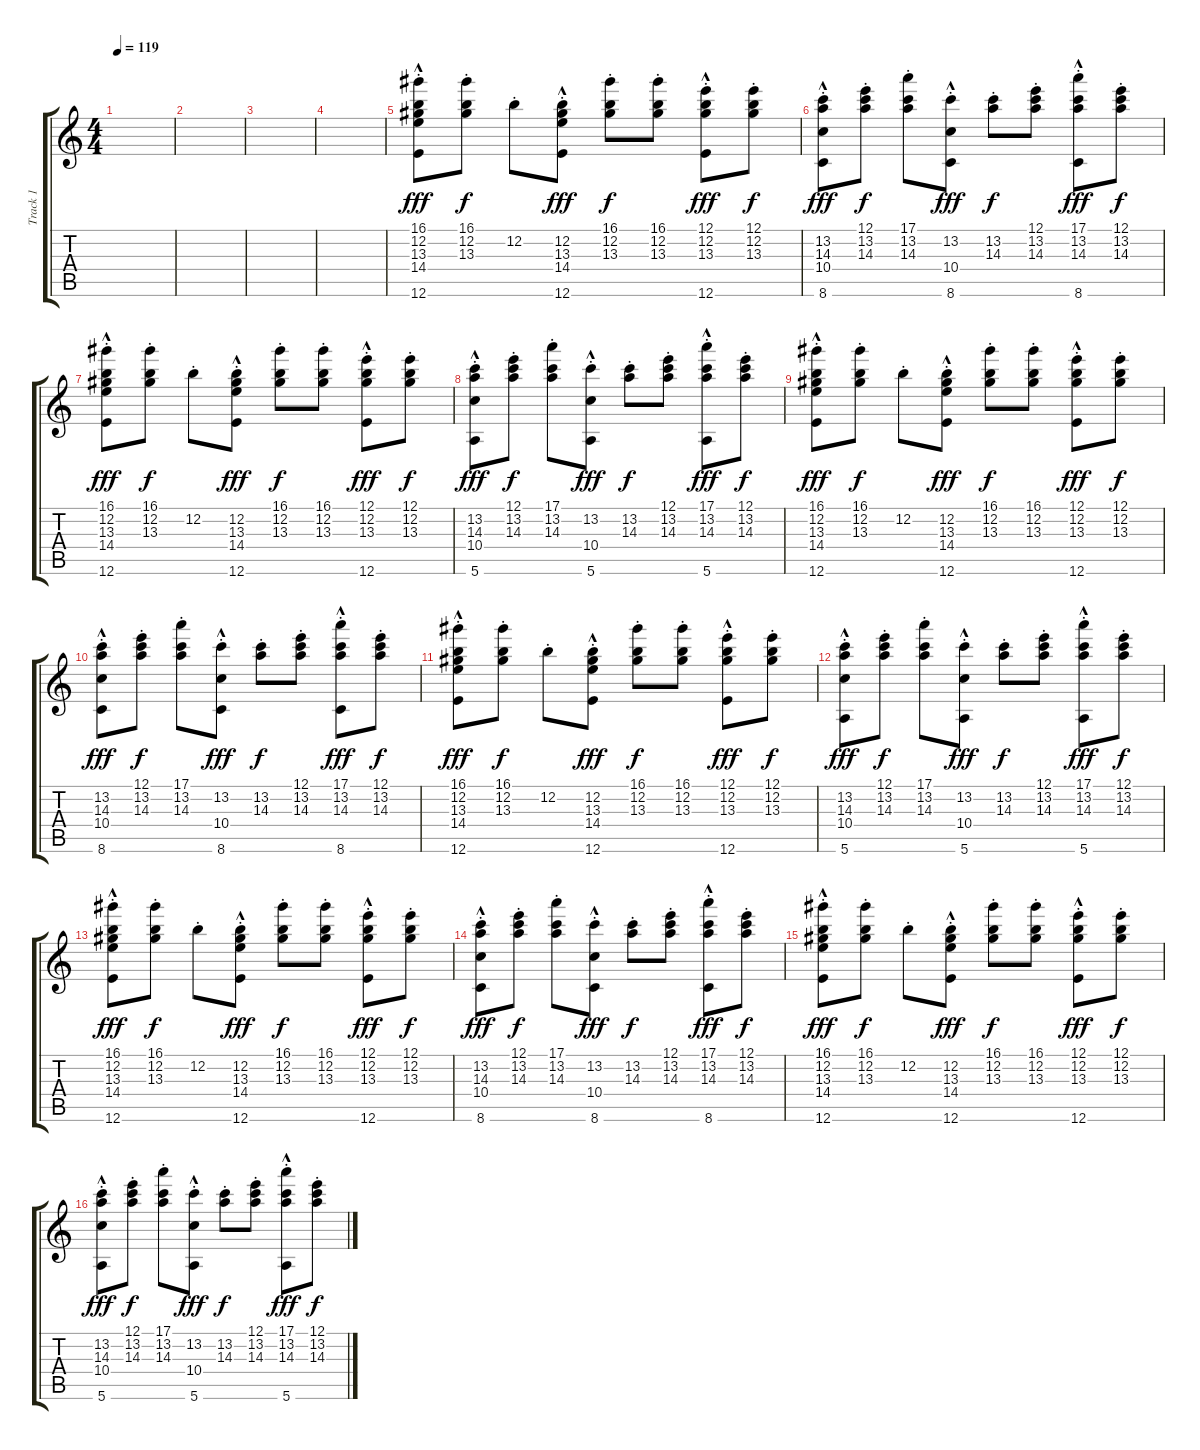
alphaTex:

\track ("Track 1" "Track 1") {instrument electricguitarmuted}
\staff {score tabs}
\tuning (E4 B3 G3 D3 A2 E2) {hide}
\ts (4 4)
\tempo 119
\clef g2
\ks c
|
|
|
|
(16.1{st} 12.2{st} 13.3{st} 14.4 12.6{hac}).8{dy fff} (16.1{st} 12.2{st} 13.3{st}).8{dy f} 12.2{st}.8 (12.2{st} 13.3{st} 14.4 12.6{hac}).8{dy fff} (16.1{st} 12.2{st} 13.3{st}).8{dy f} (16.1{st} 12.2{st} 13.3{st}).8 (12.1{st} 12.2{st} 13.3{st} 12.6{hac}).8{dy fff} (12.1{st} 12.2{st} 13.3{st}).8{dy f} |
(13.2{st} 14.3{st} 10.4 8.6{hac}).8{dy fff} (12.1{st} 13.2{st} 14.3{st}).8{dy f} (17.1{st} 13.2{st} 14.3{st}).8 (13.2{st} 10.4 8.6{hac}).8{dy fff} (13.2{st} 14.3{st}).8{dy f} (12.1{st} 13.2{st} 14.3{st}).8 (17.1{st} 13.2{st} 14.3{st} 8.6{hac}).8{dy fff} (12.1{st} 13.2{st} 14.3{st}).8{dy f} |
(16.1{st} 12.2{st} 13.3{st} 14.4 12.6{hac}).8{dy fff} (16.1{st} 12.2{st} 13.3{st}).8{dy f} 12.2{st}.8 (12.2{st} 13.3{st} 14.4 12.6{hac}).8{dy fff} (16.1{st} 12.2{st} 13.3{st}).8{dy f} (16.1{st} 12.2{st} 13.3{st}).8 (12.1{st} 12.2{st} 13.3{st} 12.6{hac}).8{dy fff} (12.1{st} 12.2{st} 13.3{st}).8{dy f} |
(13.2{st} 14.3{st} 10.4 5.6{hac}).8{dy fff} (12.1{st} 13.2{st} 14.3{st}).8{dy f} (17.1{st} 13.2{st} 14.3{st}).8 (13.2{st} 10.4 5.6{hac}).8{dy fff} (13.2{st} 14.3{st}).8{dy f} (12.1{st} 13.2{st} 14.3{st}).8 (17.1{st} 13.2{st} 14.3{st} 5.6{hac}).8{dy fff} (12.1{st} 13.2{st} 14.3{st}).8{dy f} |
(16.1{st} 12.2{st} 13.3{st} 14.4 12.6{hac}).8{dy fff} (16.1{st} 12.2{st} 13.3{st}).8{dy f} 12.2{st}.8 (12.2{st} 13.3{st} 14.4 12.6{hac}).8{dy fff} (16.1{st} 12.2{st} 13.3{st}).8{dy f} (16.1{st} 12.2{st} 13.3{st}).8 (12.1{st} 12.2{st} 13.3{st} 12.6{hac}).8{dy fff} (12.1{st} 12.2{st} 13.3{st}).8{dy f} |
(13.2{st} 14.3{st} 10.4 8.6{hac}).8{dy fff} (12.1{st} 13.2{st} 14.3{st}).8{dy f} (17.1{st} 13.2{st} 14.3{st}).8 (13.2{st} 10.4 8.6{hac}).8{dy fff} (13.2{st} 14.3{st}).8{dy f} (12.1{st} 13.2{st} 14.3{st}).8 (17.1{st} 13.2{st} 14.3{st} 8.6{hac}).8{dy fff} (12.1{st} 13.2{st} 14.3{st}).8{dy f} |
(16.1{st} 12.2{st} 13.3{st} 14.4 12.6{hac}).8{dy fff} (16.1{st} 12.2{st} 13.3{st}).8{dy f} 12.2{st}.8 (12.2{st} 13.3{st} 14.4 12.6{hac}).8{dy fff} (16.1{st} 12.2{st} 13.3{st}).8{dy f} (16.1{st} 12.2{st} 13.3{st}).8 (12.1{st} 12.2{st} 13.3{st} 12.6{hac}).8{dy fff} (12.1{st} 12.2{st} 13.3{st}).8{dy f} |
(13.2{st} 14.3{st} 10.4 5.6{hac}).8{dy fff} (12.1{st} 13.2{st} 14.3{st}).8{dy f} (17.1{st} 13.2{st} 14.3{st}).8 (13.2{st} 10.4 5.6{hac}).8{dy fff} (13.2{st} 14.3{st}).8{dy f} (12.1{st} 13.2{st} 14.3{st}).8 (17.1{st} 13.2{st} 14.3{st} 5.6{hac}).8{dy fff} (12.1{st} 13.2{st} 14.3{st}).8{dy f} |
(16.1{st} 12.2{st} 13.3{st} 14.4 12.6{hac}).8{dy fff} (16.1{st} 12.2{st} 13.3{st}).8{dy f} 12.2{st}.8 (12.2{st} 13.3{st} 14.4 12.6{hac}).8{dy fff} (16.1{st} 12.2{st} 13.3{st}).8{dy f} (16.1{st} 12.2{st} 13.3{st}).8 (12.1{st} 12.2{st} 13.3{st} 12.6{hac}).8{dy fff} (12.1{st} 12.2{st} 13.3{st}).8{dy f} |
(13.2{st} 14.3{st} 10.4 8.6{hac}).8{dy fff} (12.1{st} 13.2{st} 14.3{st}).8{dy f} (17.1{st} 13.2{st} 14.3{st}).8 (13.2{st} 10.4 8.6{hac}).8{dy fff} (13.2{st} 14.3{st}).8{dy f} (12.1{st} 13.2{st} 14.3{st}).8 (17.1{st} 13.2{st} 14.3{st} 8.6{hac}).8{dy fff} (12.1{st} 13.2{st} 14.3{st}).8{dy f} |
(16.1{st} 12.2{st} 13.3{st} 14.4 12.6{hac}).8{dy fff} (16.1{st} 12.2{st} 13.3{st}).8{dy f} 12.2{st}.8 (12.2{st} 13.3{st} 14.4 12.6{hac}).8{dy fff} (16.1{st} 12.2{st} 13.3{st}).8{dy f} (16.1{st} 12.2{st} 13.3{st}).8 (12.1{st} 12.2{st} 13.3{st} 12.6{hac}).8{dy fff} (12.1{st} 12.2{st} 13.3{st}).8{dy f} |
(13.2{st} 14.3{st} 10.4 5.6{hac}).8{dy fff} (12.1{st} 13.2{st} 14.3{st}).8{dy f} (17.1{st} 13.2{st} 14.3{st}).8 (13.2{st} 10.4 5.6{hac}).8{dy fff} (13.2{st} 14.3{st}).8{dy f} (12.1{st} 13.2{st} 14.3{st}).8 (17.1{st} 13.2{st} 14.3{st} 5.6{hac}).8{dy fff} (12.1{st} 13.2{st} 14.3{st}).8{dy f}
